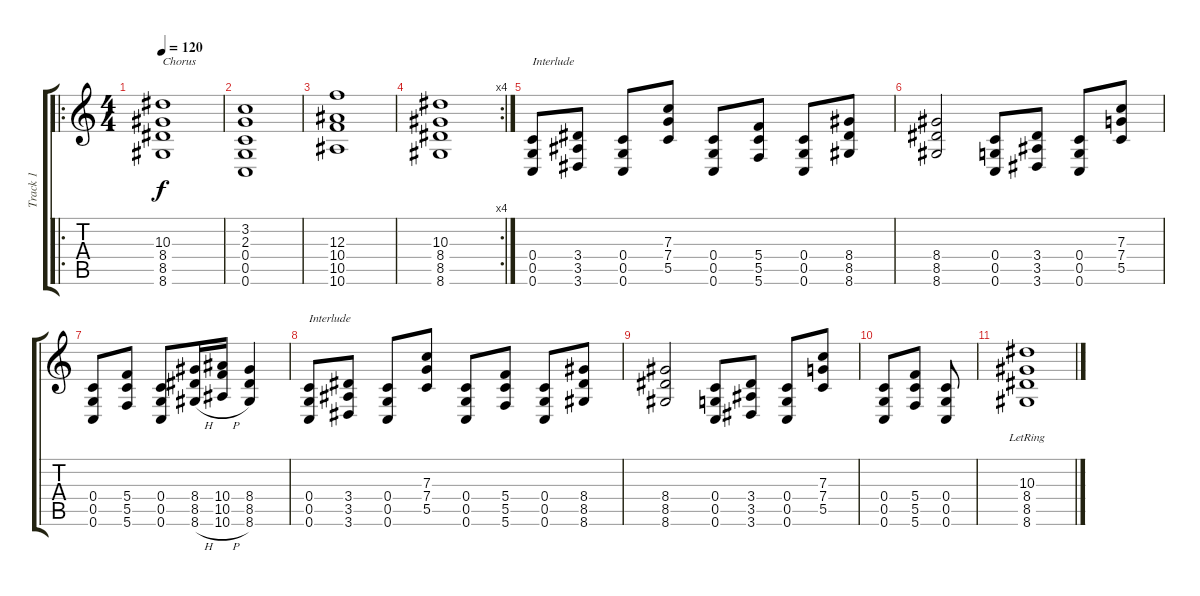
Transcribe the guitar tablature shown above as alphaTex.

\track ("Track 1" "Track 1") {instrument distortionguitar}
\staff {score tabs}
\tuning (D4 A3 F3 C3 G2 C2) {hide}
\ro
\ts (4 4)
\tempo 120
\clef g2
\ks c
(10.3 8.4 8.5 8.6).1{txt "Chorus" dy f} |
(3.2 2.3 0.4 0.5 0.6).1 |
(12.3 10.4 10.5 10.6).1 |
\rc 4
(10.3 8.4 8.5 8.6).1 |
(0.4 0.5 0.6).8{txt "Interlude"} (3.4 3.5 3.6).8 (0.4 0.5 0.6).8 (7.3 7.4 5.5).8 (0.4 0.5 0.6).8 (5.4 5.5 5.6).8 (0.4 0.5 0.6).8 (8.4 8.5 8.6).8 |
(8.4 8.5 8.6).2 (0.4 0.5 0.6).8 (3.4 3.5 3.6).8 (0.4 0.5 0.6).8 (7.3 7.4 5.5).8 |
(0.4 0.5 0.6).8 (5.4 5.5 5.6).8 (0.4 0.5 0.6).8 (8.4 8.5 8.6{h}).16 (10.4 10.5 10.6{h}).16 (8.4 8.5 8.6).4 |
(0.4 0.5 0.6).8{txt "Interlude"} (3.4 3.5 3.6).8 (0.4 0.5 0.6).8 (7.3 7.4 5.5).8 (0.4 0.5 0.6).8 (5.4 5.5 5.6).8 (0.4 0.5 0.6).8 (8.4 8.5 8.6).8 |
(8.4 8.5 8.6).2 (0.4 0.5 0.6).8 (3.4 3.5 3.6).8 (0.4 0.5 0.6).8 (7.3 7.4 5.5).8 |
(0.4 0.5 0.6).8 (5.4 5.5 5.6).8 (0.4 0.5 0.6).8 |
(10.3 8.4 8.5 8.6{lr}).1
